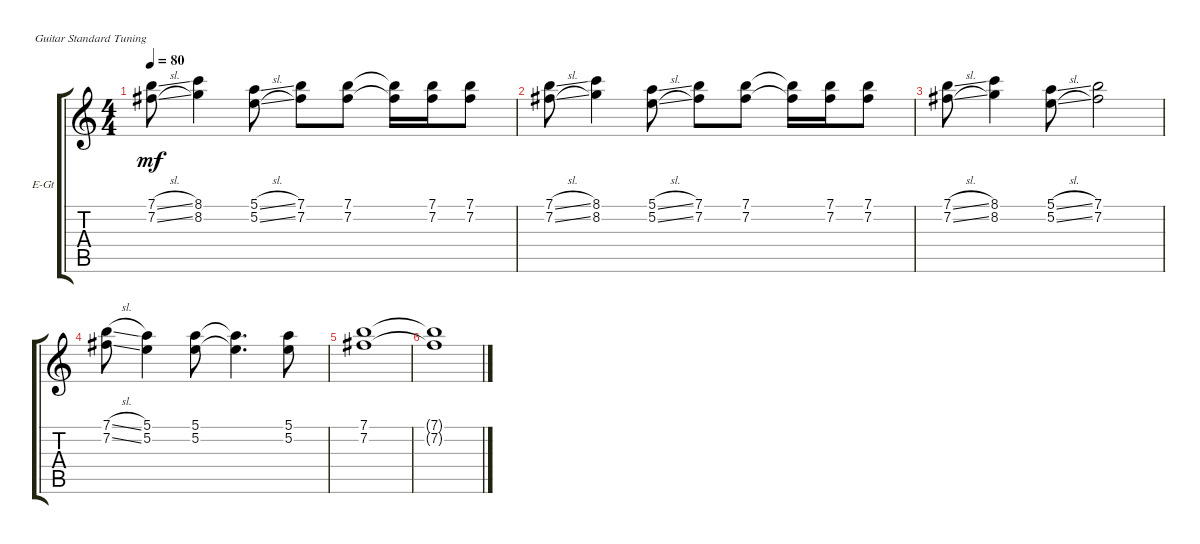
\defaultSystemsLayout 4
\bracketExtendMode groupsimilarinstruments
\firstSystemTrackNameOrientation horizontal
\otherSystemsTrackNameOrientation horizontal
\track ("Electric Guitar" "E-Gt") {instrument distortionguitar}
\staff {score tabs}
\tuning (E4 B3 G3 D3 A2 E2)
\ts (4 4)
\tempo 80
\clef g2
\ks c
(7.1{sl} 7.2{sl}).8{dy mf} (8.2 8.1).4 (5.1{sl} 5.2{sl}).8 (7.1 7.2).8 (7.2 7.1).8 (7.2{t} 7.1{t}).16 (7.1 7.2).16 (7.2 7.1).8 |
(7.1{sl} 7.2{sl}).8 (8.2 8.1).4 (5.1{sl} 5.2{sl}).8 (7.1 7.2).8 (7.2 7.1).8 (7.2{t} 7.1{t}).16 (7.1 7.2).16 (7.2 7.1).8 |
(7.1{sl} 7.2{sl}).8 (8.2 8.1).4 (5.1{sl} 5.2{sl}).8 (7.2 7.1).2 |
(7.2{sl} 7.1{sl}).8 (5.1 5.2).4 (5.1 5.2).8 (5.1{t} 5.2{t}).4{d} (5.1 5.2).8 |
(7.1 7.2).1 |
(7.2{t} 7.1{t}).1
